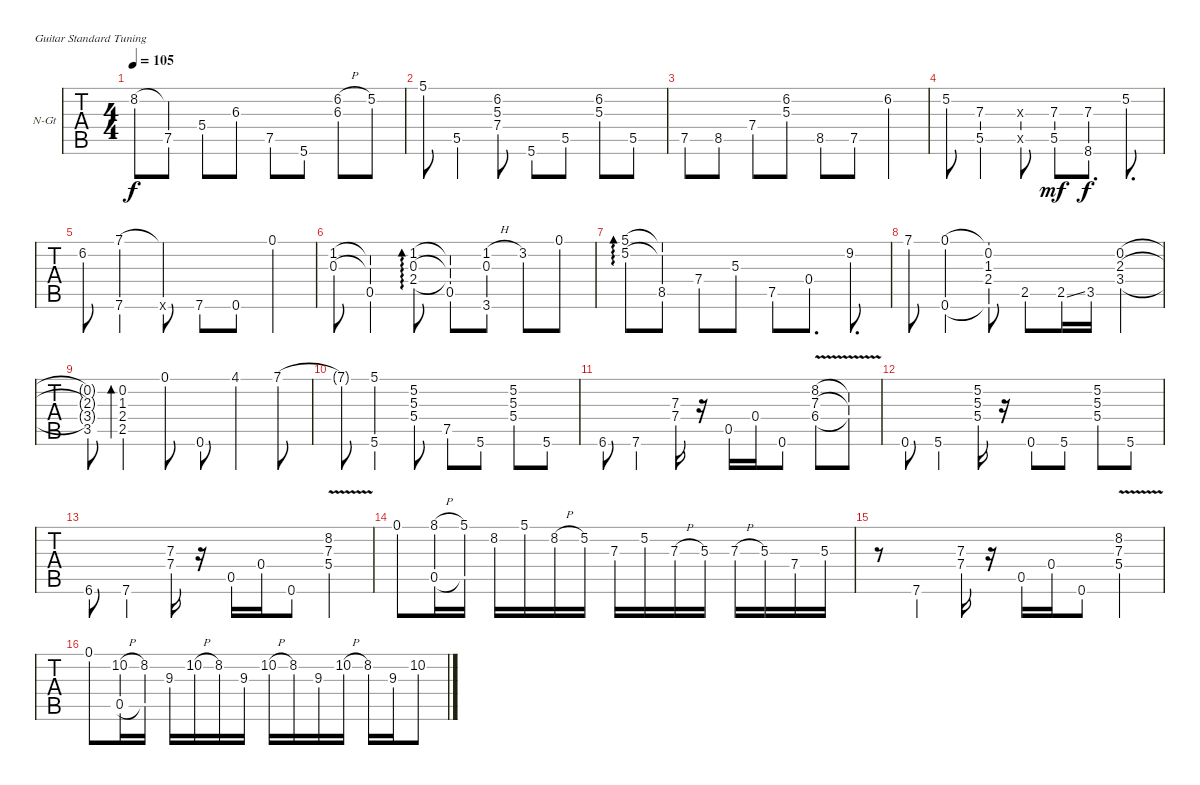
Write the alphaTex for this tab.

\defaultSystemsLayout 4
\bracketExtendMode groupsimilarinstruments
\firstSystemTrackNameOrientation horizontal
\otherSystemsTrackNameOrientation horizontal
\track ("Nylon Guitar" "N-Gt") {instrument acousticguitarnylon}
\staff {tabs}
\tuning (E4 B3 G3 D3 A2 E2)
\ts (4 4)
\tempo 105
\clef g2
\ks c
8.2{lf 5}.8{dy f} (7.5{lf 4} 8.2{t}).8 5.4{lf 2}.8 6.3{lf 4}.8 7.5{lf 4}.8 5.6{lf 2}.8 (6.2{h lf 4} 6.3{lf 3}).8 5.2{lf 2}.8 |
5.1{lf 2}.8 5.5{lf 2}.4 (6.2{lf 3} 5.3{lf 2} 7.4{lf 4}).8 5.6{lf 2}.8 5.5{lf 2}.8 (6.2{lf 3} 5.3{lf 2}).8 5.5{lf 2}.8 |
7.5{lf 4}.8 8.5{lf 5}.8 7.4{lf 4}.8 (6.2{lf 3} 5.3{lf 2}).8 8.5{lf 5}.8 7.5{lf 4}.8 6.2{lf 3}.4 |
5.2{lf 2}.8 (7.3{lf 5} 5.5{lf 2}).4 (0.5{x} 0.3{x}).8 (7.3{lf 3} 5.5{lf 2}).8{dy mf} (7.3{lf 3} 8.6{lf 4}).8{d dy f} 5.2{lf 2}.8{d} |
6.2{lf 2}.8 (7.1{lf 4} 7.6{lf 3}).4 (7.6{x} 7.1{t}).8 7.6{lf 3}.8 0.6.8 0.1.4 |
(1.2{lf 2} 0.3).8 (0.5 1.2{t} 0.3{t}).4 (1.2{lf 2} 0.3 2.4{lf 3}).8{ad 0} (0.5 1.2{t} 0.3{t} 2.4{t}).8 (1.2{h lf 2} 0.3 3.6{lf 4}).8 3.2{lf 5}.8 0.1.8 |
(5.1{lf 2} 5.2{lf 2}).8{ad 0} (8.5{lf 5} 5.1{t} 5.2{t}).8 7.4{lf 4}.8 5.3{lf 2}.8 7.5{lf 4}.8 0.4.8{d} 9.2{lf 4}.8{d} |
7.1{lf 2}.8 (0.6 0.1).4 (2.4{lf 4} 0.2 1.3{lf 2} 0.6{t} 0.1{t}).8 2.5{lf 3}.8 2.5{ss lf 3}.16 3.5.16 (0.2 2.3{lf 2} 3.4{lf 4}).4 |
(3.5{lf 3} 0.2{t} 2.3{t} 3.4{t}).8 (2.5 2.4 1.3 0.2).4{bd 240} 0.1.8 0.6.8 4.1{lf 2}.4 7.1{lf 5}.8 |
7.1{t lf 5}.8 (5.1{lf 2} 5.6{lf 2}).4 (5.2 5.3 5.4).8 7.5{lf 4}.8 5.6.8 (5.2 5.3 5.4).8 5.6{lf 2}.8 |
6.6{lf 3}.8 7.6{lf 3}.4 (7.3{lf 5} 7.4{lf 4}).16 r.16 0.5.16 0.4.16 0.6.8 (8.2{v lf 5} 6.4{v lf 2} 7.3{v lf 4}).8 (8.2{t} 6.4{t} 7.3{t}).8 |
0.6.8 5.6{lf 2}.4 (5.2{lf 2} 5.3{lf 2} 5.4{lf 2}).16 r.16 0.6.8 5.6.8 (5.2 5.3 5.4).8 5.6.8 |
6.6.8 7.6.4 (7.3 7.4).16 r.16 0.5.16 0.4.16 0.6.8 (8.2{v} 5.4{v} 7.3{v}).4 |
0.1.8 (8.1{h lf 5} 0.5).16 (5.1{lf 2} 0.5{t}).16 8.2{lf 5}.16 5.1{lf 2}.16 8.2{h lf 5}.16 5.2{lf 2}.16 7.3{lf 4}.16 5.2{lf 2}.16 7.3{h lf 4}.16 5.3{lf 2}.16 7.3{h lf 4}.16 5.3{lf 2}.16 7.4{lf 4}.16 5.3{lf 2}.16 |
r.8 7.6{lf 3}.4 (7.3{lf 4} 7.4{lf 3}).16 r.16 0.5.16 0.4.16 0.6.8 (8.2{v} 5.4 7.3).4 |
0.1.8 (10.2{h lf 4} 0.5).16 (8.2{lf 2} 0.5{t}).16 9.3{lf 3}.16 10.2{h}.16 8.2.16 9.3.16 10.2{h}.16 8.2.16 9.3.16 10.2{h}.16 8.2.16 9.3.16 10.2.8
